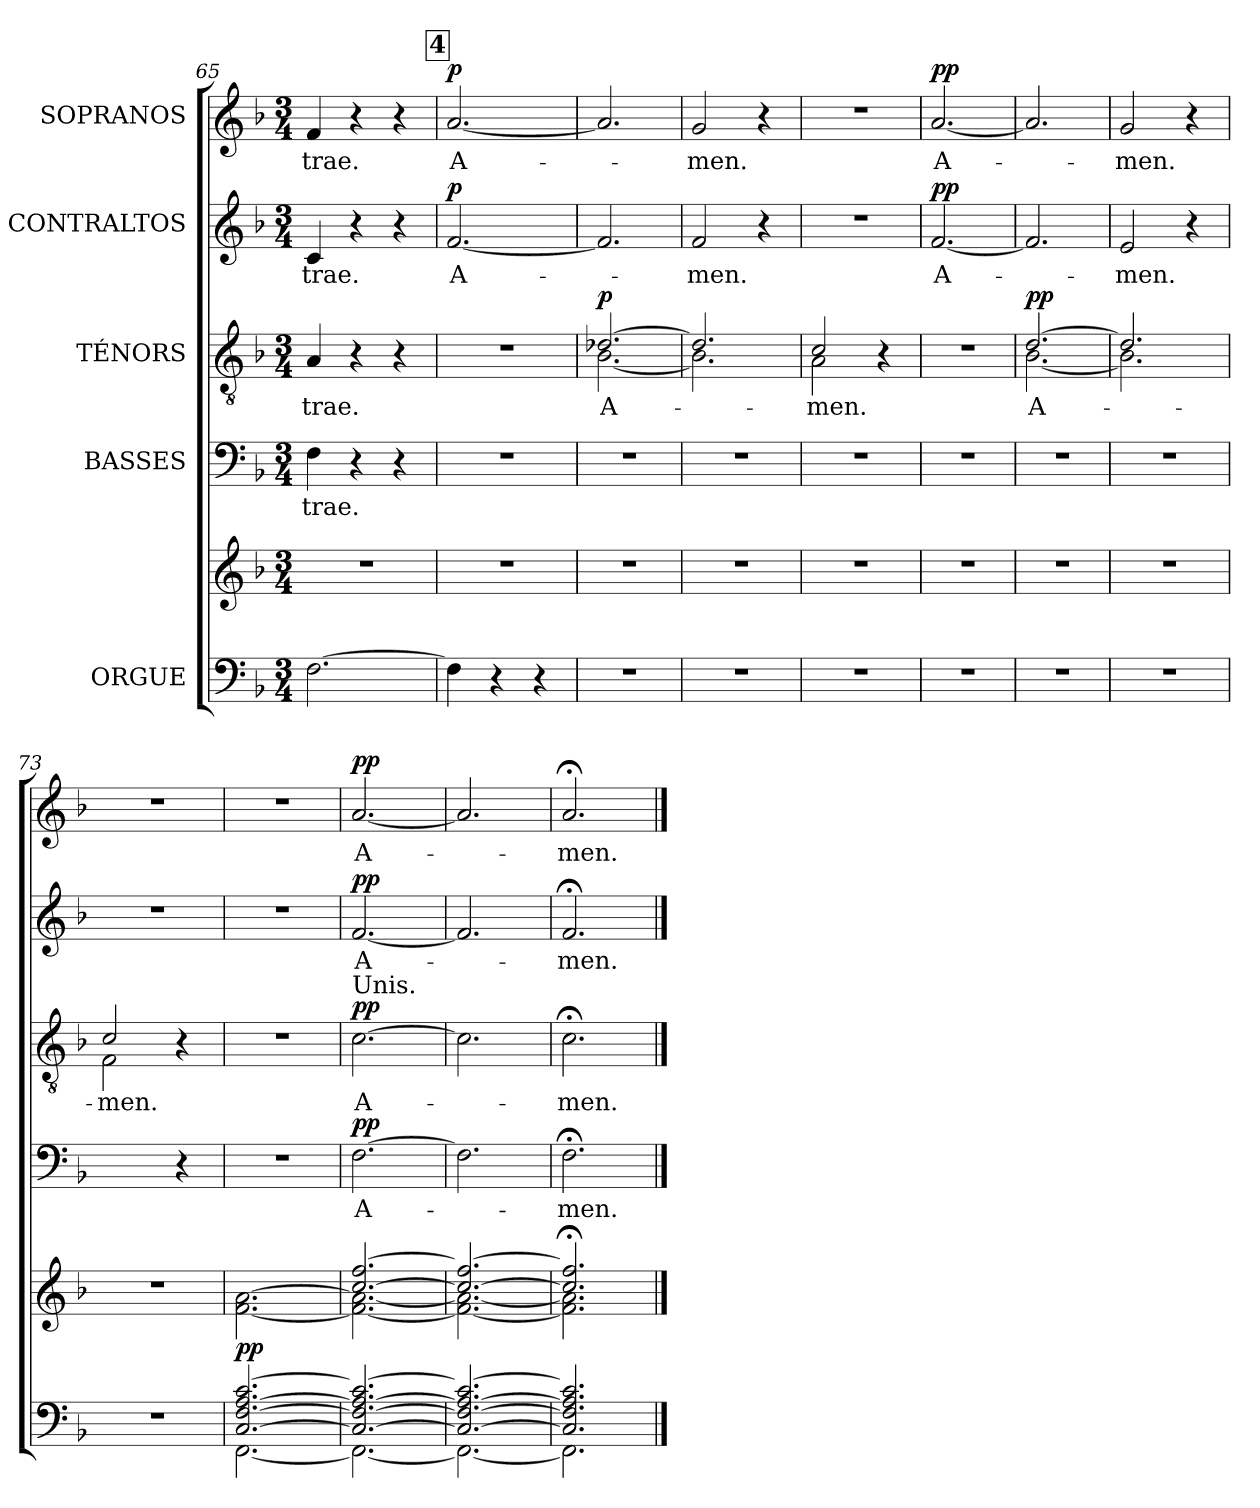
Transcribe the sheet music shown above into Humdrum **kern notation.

**kern	**kern	**dynam	**kern	**text	**dynam	**kern	**text	**dynam	**kern	**text	**dynam	**kern	**text	**dynam
*part5	*part5	*part5	*part4	*part4	*part4	*part3	*part3	*part3	*part2	*part2	*part2	*part1	*part1	*part1
*staff6	*staff5	*staff5/6	*staff4	*staff4	*staff4	*staff3	*staff3	*staff3	*staff2	*staff2	*staff2	*staff1	*staff1	*staff1
*I"ORGUE	*	*	*I"BASSES	*	*	*I"TÉNORS	*	*	*I"CONTRALTOS	*	*	*I"SOPRANOS	*	*
*clefF4	*clefG2	*	*clefF4	*	*	*clefGv2	*	*	*clefG2	*	*	*clefG2	*	*
*k[b-]	*k[b-]	*	*k[b-]	*	*	*k[b-]	*	*	*k[b-]	*	*	*k[b-]	*	*
*F:	*F:	*	*F:	*	*	*F:	*	*	*F:	*	*	*F:	*	*
*M3/4	*M3/4	*	*M3/4	*	*	*M3/4	*	*	*M3/4	*	*	*M3/4	*	*
=65	=65	=65	=65	=65	=65	=65	=65	=65	=65	=65	=65	=65	=65	=65
!	!	!	!	!LO:LY:b	!	!	!LO:LY:b	!	!	!LO:LY:b	!	!	!LO:LY:b	!
[2.F\	2.r	.	4F\	-trae.	.	4A/	-trae.	.	4c/	-trae.	.	4f/	-trae.	.
.	.	.	4r	.	.	4r	.	.	4r	.	.	4r	.	.
.	.	.	4r	.	.	4r	.	.	4r	.	.	4r	.	.
!!LO:PB:g=z
!!LO:REH:place=s1:a:B:fs=9.5:t=4
=66	=66	=66	=66	=66	=66	=66	=66	=66	=66	=66	=66	=66	=66	=66
!	!	!	!	!	!	!	!	!	!	!LO:LY:b	!LO:DY:b	!	!LO:LY:b	!LO:DY:b
4F\]	2.r	.	2.r	.	.	2.r	.	.	[2.f/	A-	p	[2.a/	A-	p
4r	.	.	.	.	.	.	.	.	.	.	.	.	.	.
4r	.	.	.	.	.	.	.	.	.	.	.	.	.	.
=67	=67	=67	=67	=67	=67	=67	=67	=67	=67	=67	=67	=67	=67	=67
!	!	!	!	!	!	!LO:TX:a:t=Div.	!	!	!	!	!	!	!	!
!	!	!	!	!	!	!	!LO:LY:b	!LO:DY:b	!	!	!	!	!	!
*	*	*	*	*	*	*^	*	*	*	*	*	*	*	*
2.r	2.r	.	2.r	.	.	[2.d-X/	[2.B-\	A-	p	2.f/]	.	.	2.a/]	.	.
=68	=68	=68	=68	=68	=68	=68	=68	=68	=68	=68	=68	=68	=68	=68	=68
!	!	!	!	!	!	!	!	!	!	!	!LO:LY:b	!	!	!LO:LY:b	!
2.r	2.r	.	2.r	.	.	2.d-/]	2.B-\]	.	.	2f/	-men.	.	2g/	-men.	.
.	.	.	.	.	.	.	.	.	.	4r	.	.	4r	.	.
=69	=69	=69	=69	=69	=69	=69	=69	=69	=69	=69	=69	=69	=69	=69	=69
!	!	!	!	!	!	!	!	!LO:LY:b	!	!	!	!	!	!	!
2.r	2.r	.	2.r	.	.	2c/	2A\	-men.	.	2.r	.	.	2.r	.	.
.	.	.	.	.	.	4r	4ryy	.	.	.	.	.	.	.	.
=70	=70	=70	=70	=70	=70	=70	=70	=70	=70	=70	=70	=70	=70	=70	=70
!	!	!	!	!	!	!	!	!	!	!	!LO:LY:b	!LO:DY:b	!	!LO:LY:b	!LO:DY:b
*	*	*	*	*	*	*v	*v	*	*	*	*	*	*	*	*
2.r	2.r	.	2.r	.	.	2.r	.	.	[2.f/	A-	pp	[2.a/	A-	pp
=71	=71	=71	=71	=71	=71	=71	=71	=71	=71	=71	=71	=71	=71	=71
!	!	!	!	!	!	!	!LO:LY:b	!LO:DY:b	!	!	!	!	!	!
*	*	*	*	*	*	*^	*	*	*	*	*	*	*	*
2.r	2.r	.	2.r	.	.	[2.d/	[2.B-\	A-	pp	2.f/]	.	.	2.a/]	.	.
!!LO:PB:g=z
=72	=72	=72	=72	=72	=72	=72	=72	=72	=72	=72	=72	=72	=72	=72	=72
!	!	!	!	!	!	!	!	!	!	!	!LO:LY:b	!	!	!LO:LY:b	!
2.r	2.r	.	2.r	.	.	2.d/]	2.B-\]	.	.	2e/	-men.	.	2g/	-men.	.
.	.	.	.	.	.	.	.	.	.	4r	.	.	4r	.	.
=73	=73	=73	=73	=73	=73	=73	=73	=73	=73	=73	=73	=73	=73	=73	=73
!	!	!	!	!	!	!	!	!LO:LY:b	!	!	!	!	!	!	!
2.r	2.r	.	2ryy	.	.	2c/	2F\	-men.	.	2.r	.	.	2.r	.	.
.	.	.	4r	.	.	4r	4ryy	.	.	.	.	.	.	.	.
=74	=74	=74	=74	=74	=74	=74	=74	=74	=74	=74	=74	=74	=74	=74	=74
*^	*	*	*	*	*	*	*	*	*	*	*	*	*	*	*
!	!	!	!LO:DY:b	!	!	!	!	!	!	!	!	!	!	!	!	!
*	*	*	*	*	*	*	*v	*v	*	*	*	*	*	*	*	*
[2.C/ [2.F/ [2.A/ [2.c/	[2.FF\	[2.f\ [2.a\	pp	2.r	.	.	2.r	.	.	2.r	.	.	2.r	.	.
=75	=75	=75	=75	=75	=75	=75	=75	=75	=75	=75	=75	=75	=75	=75	=75
*	*	*^	*	*	*	*	*	*	*	*	*	*	*	*	*
!	!	!	!	!	!	!	!	!LO:TX:a:t=Unis.	!	!	!	!	!	!	!	!
!	!	!	!	!	!	!LO:LY:b	!LO:DY:b	!	!LO:LY:b	!LO:DY:b	!	!LO:LY:b	!LO:DY:b	!	!LO:LY:b	!LO:DY:b
2.C/_ 2.F/_ 2.A/_ 2.c/_	2.FF\_	[2.cc/ [2.ff/	2.f\_ 2.a\_	.	[2.F\	A-	pp	[2.c\	A-	pp	[2.f/	A-	pp	[2.a/	A-	pp
=76	=76	=76	=76	=76	=76	=76	=76	=76	=76	=76	=76	=76	=76	=76	=76	=76
2.C/_ 2.F/_ 2.A/_ 2.c/_	2.FF\_	2.cc/_ 2.ff/_	2.f\_ 2.a\_	.	2.F\]	.	.	2.c\]	.	.	2.f/]	.	.	2.a/]	.	.
=77	=77	=77	=77	=77	=77	=77	=77	=77	=77	=77	=77	=77	=77	=77	=77	=77
!	!	!	!	!	!	!LO:LY:b	!	!	!LO:LY:b	!	!	!LO:LY:b	!	!	!LO:LY:b	!
2.C/] 2.F/] 2.A/] 2.c/]	2.FF\]	2.cc/];< 2.ff/];<	2.f\] 2.a\]	.	2.F;<\	-men.	.	2.c;<\	-men.	.	2.f;</	-men.	.	2.a;</	-men.	.
*v	*v	*	*	*	*	*	*	*	*	*	*	*	*	*	*	*
*	*v	*v	*	*	*	*	*	*	*	*	*	*	*	*	*
==	==	==	==	==	==	==	==	==	==	==	==	==	==	==
*-	*-	*-	*-	*-	*-	*-	*-	*-	*-	*-	*-	*-	*-	*-
